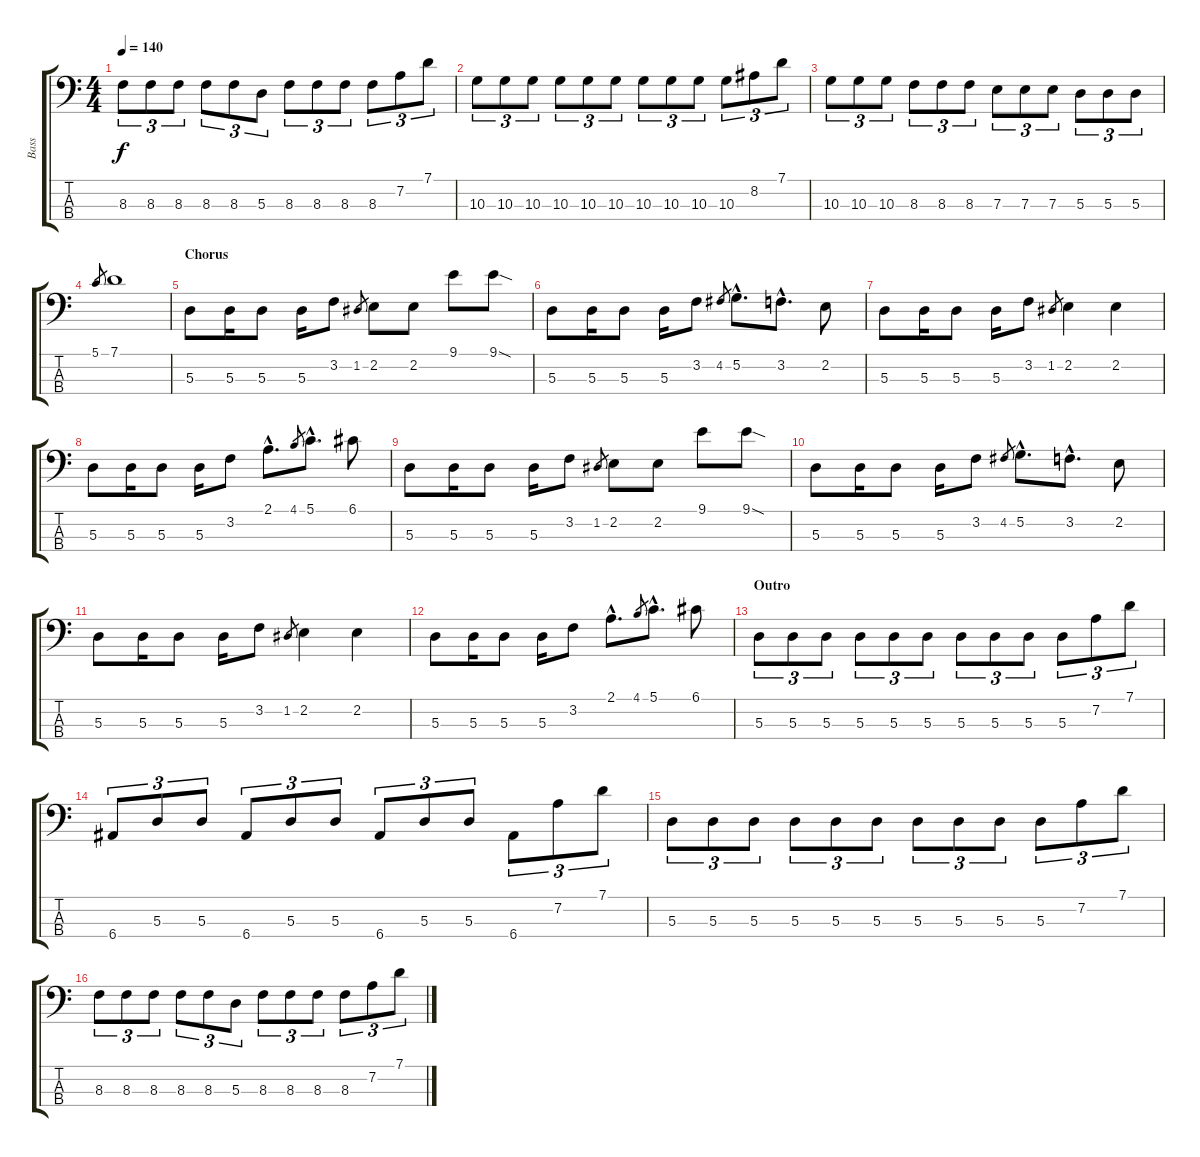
\track ("Bass" "Bass") {instrument electricbassfinger}
\staff {score tabs}
\tuning (G2 D2 A1 E1) {hide}
\ts (4 4)
\tempo 140
\clef f4
\ks c
8.3.8{tu (3 2) dy f} 8.3.8{tu (3 2)} 8.3.8{tu (3 2)} 8.3.8{tu (3 2)} 8.3.8{tu (3 2)} 5.3.8{tu (3 2)} 8.3.8{tu (3 2)} 8.3.8{tu (3 2)} 8.3.8{tu (3 2)} 8.3.8{tu (3 2)} 7.2.8{tu (3 2)} 7.1.8{tu (3 2)} |
10.3.8{tu (3 2)} 10.3.8{tu (3 2)} 10.3.8{tu (3 2)} 10.3.8{tu (3 2)} 10.3.8{tu (3 2)} 10.3.8{tu (3 2)} 10.3.8{tu (3 2)} 10.3.8{tu (3 2)} 10.3.8{tu (3 2)} 10.3.8{tu (3 2)} 8.2.8{tu (3 2)} 7.1.8{tu (3 2)} |
10.3.8{tu (3 2)} 10.3.8{tu (3 2)} 10.3.8{tu (3 2)} 8.3.8{tu (3 2)} 8.3.8{tu (3 2)} 8.3.8{tu (3 2)} 7.3.8{tu (3 2)} 7.3.8{tu (3 2)} 7.3.8{tu (3 2)} 5.3.8{tu (3 2)} 5.3.8{tu (3 2)} 5.3.8{tu (3 2)} |
5.1.8{gr} 7.1.1 |
\section ("" "Chorus")
5.3.8 5.3.16 5.3.8 5.3.16 3.2.8 1.2.8{gr} 2.2.8 2.2.8 9.1.8 9.1{sod}.8 |
5.3.8 5.3.16 5.3.8 5.3.16 3.2.8 4.2.8{gr} 5.2{hac}.8{d} 3.2{hac}.8{d} 2.2.8 |
5.3.8 5.3.16 5.3.8 5.3.16 3.2.8 1.2.8{gr} 2.2.4 2.2.4 |
5.3.8 5.3.16 5.3.8 5.3.16 3.2.8 2.1{hac}.8{d} 4.1.8{gr} 5.1{hac}.8{d} 6.1.8 |
5.3.8 5.3.16 5.3.8 5.3.16 3.2.8 1.2.8{gr} 2.2.8 2.2.8 9.1.8 9.1{sod}.8 |
5.3.8 5.3.16 5.3.8 5.3.16 3.2.8 4.2.8{gr} 5.2{hac}.8{d} 3.2{hac}.8{d} 2.2.8 |
5.3.8 5.3.16 5.3.8 5.3.16 3.2.8 1.2.8{gr} 2.2.4 2.2.4 |
5.3.8 5.3.16 5.3.8 5.3.16 3.2.8 2.1{hac}.8{d} 4.1.8{gr} 5.1{hac}.8{d} 6.1.8 |
\section ("" "Outro")
5.3.8{tu (3 2)} 5.3.8{tu (3 2)} 5.3.8{tu (3 2)} 5.3.8{tu (3 2)} 5.3.8{tu (3 2)} 5.3.8{tu (3 2)} 5.3.8{tu (3 2)} 5.3.8{tu (3 2)} 5.3.8{tu (3 2)} 5.3.8{tu (3 2)} 7.2.8{tu (3 2)} 7.1.8{tu (3 2)} |
6.4.8{tu (3 2)} 5.3.8{tu (3 2)} 5.3.8{tu (3 2)} 6.4.8{tu (3 2)} 5.3.8{tu (3 2)} 5.3.8{tu (3 2)} 6.4.8{tu (3 2)} 5.3.8{tu (3 2)} 5.3.8{tu (3 2)} 6.4.8{tu (3 2)} 7.2.8{tu (3 2)} 7.1.8{tu (3 2)} |
5.3.8{tu (3 2)} 5.3.8{tu (3 2)} 5.3.8{tu (3 2)} 5.3.8{tu (3 2)} 5.3.8{tu (3 2)} 5.3.8{tu (3 2)} 5.3.8{tu (3 2)} 5.3.8{tu (3 2)} 5.3.8{tu (3 2)} 5.3.8{tu (3 2)} 7.2.8{tu (3 2)} 7.1.8{tu (3 2)} |
8.3.8{tu (3 2)} 8.3.8{tu (3 2)} 8.3.8{tu (3 2)} 8.3.8{tu (3 2)} 8.3.8{tu (3 2)} 5.3.8{tu (3 2)} 8.3.8{tu (3 2)} 8.3.8{tu (3 2)} 8.3.8{tu (3 2)} 8.3.8{tu (3 2)} 7.2.8{tu (3 2)} 7.1.8{tu (3 2)}
